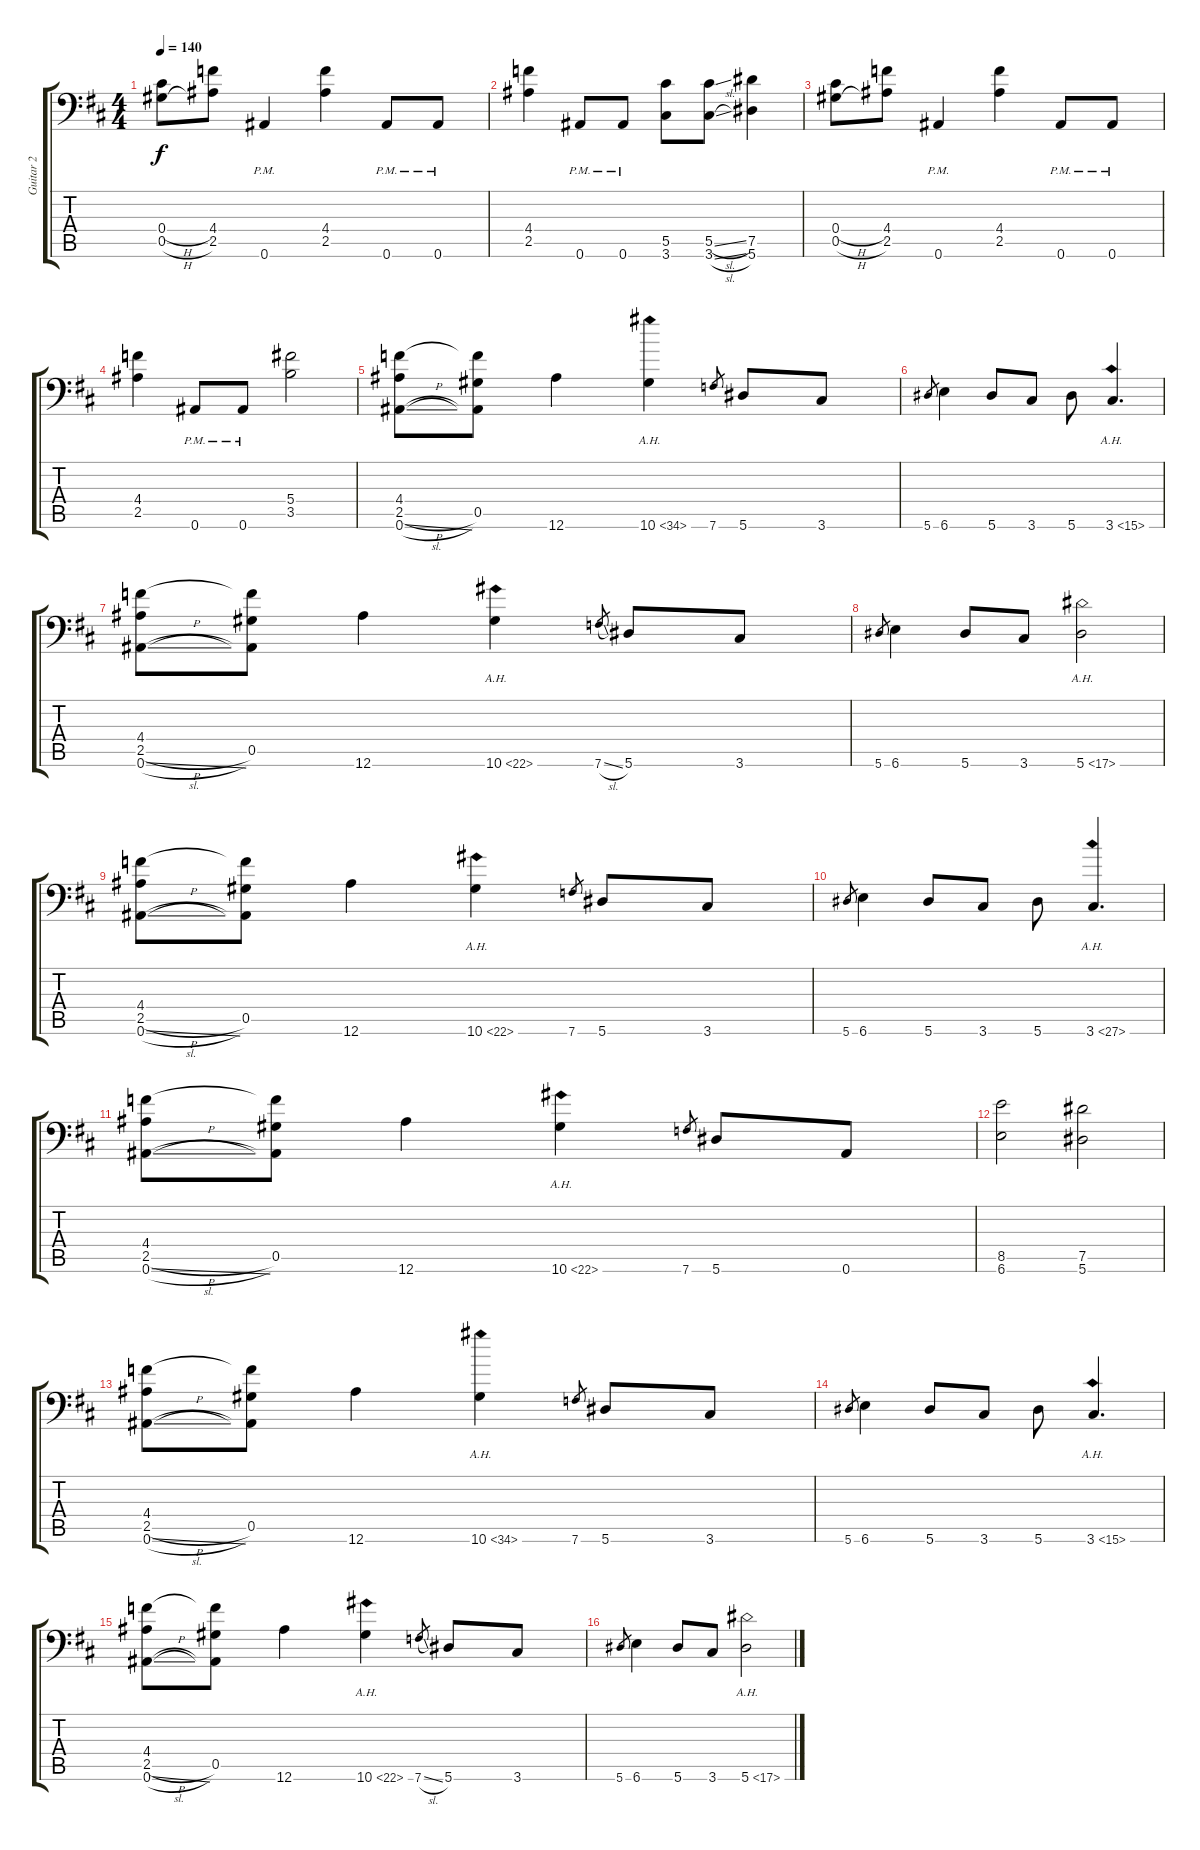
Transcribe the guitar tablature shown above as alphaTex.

\track ("Guitar 2" "Guitar 2") {instrument overdrivenguitar}
\staff {score tabs}
\tuning (Eb4 Bb3 Gb3 Db3 Ab2 Bb1) {hide}
\ts (4 4)
\tempo 140
\clef f4
\ks d
(0.4{h} 0.5{h}).8{dy f} (4.4 2.5).8 0.6{pm}.4 (4.4 2.5).4 0.6{pm}.8 0.6{pm}.8 |
(4.4 2.5).4 0.6{pm}.8 0.6{pm}.8 (5.5 3.6).8 (5.5{sl} 3.6{sl}).8 (7.5 5.6).4 |
(0.4{h} 0.5{h}).8 (4.4 2.5).8 0.6{pm}.4 (4.4 2.5).4 0.6{pm}.8 0.6{pm}.8 |
(4.4 2.5).4 0.6{pm}.8 0.6{pm}.8 (5.4 3.5).2 |
(4.4 2.5{h} 0.6{sl}).8 (4.4{t} 0.5 0.6{t}).8 12.6.4 10.6{ah 24}.4 7.6.8{gr} 5.6.8 3.6.8 |
5.6.8{gr} 6.6.4 5.6.8 3.6.8 5.6.8 3.6{ah 12}.4{d} |
(4.4 2.5{h} 0.6{sl}).8 (4.4{t} 0.5 0.6{t}).8 12.6.4 10.6{ah 12}.4 7.6{sl}.8{gr} 5.6.8 3.6.8 |
5.6.8{gr} 6.6.4 5.6.8 3.6.8 5.6{ah 12}.2 |
(4.4 2.5{h} 0.6{sl}).8 (4.4{t} 0.5 0.6{t}).8 12.6.4 10.6{ah 12}.4 7.6.8{gr} 5.6.8 3.6.8 |
5.6.8{gr} 6.6.4 5.6.8 3.6.8 5.6.8 3.6{ah 24}.4{d} |
(4.4 2.5{h} 0.6{sl}).8 (4.4{t} 0.5 0.6{t}).8 12.6.4 10.6{ah 12}.4 7.6.8{gr} 5.6.8 0.6.8 |
(8.5 6.6).2 (7.5 5.6).2 |
(4.4 2.5{h} 0.6{sl}).8 (4.4{t} 0.5 0.6{t}).8 12.6.4 10.6{ah 24}.4 7.6.8{gr} 5.6.8 3.6.8 |
5.6.8{gr} 6.6.4 5.6.8 3.6.8 5.6.8 3.6{ah 12}.4{d} |
(4.4 2.5{h} 0.6{sl}).8 (4.4{t} 0.5 0.6{t}).8 12.6.4 10.6{ah 12}.4 7.6{sl}.8{gr} 5.6.8 3.6.8 |
5.6.8{gr} 6.6.4 5.6.8 3.6.8 5.6{ah 12}.2
